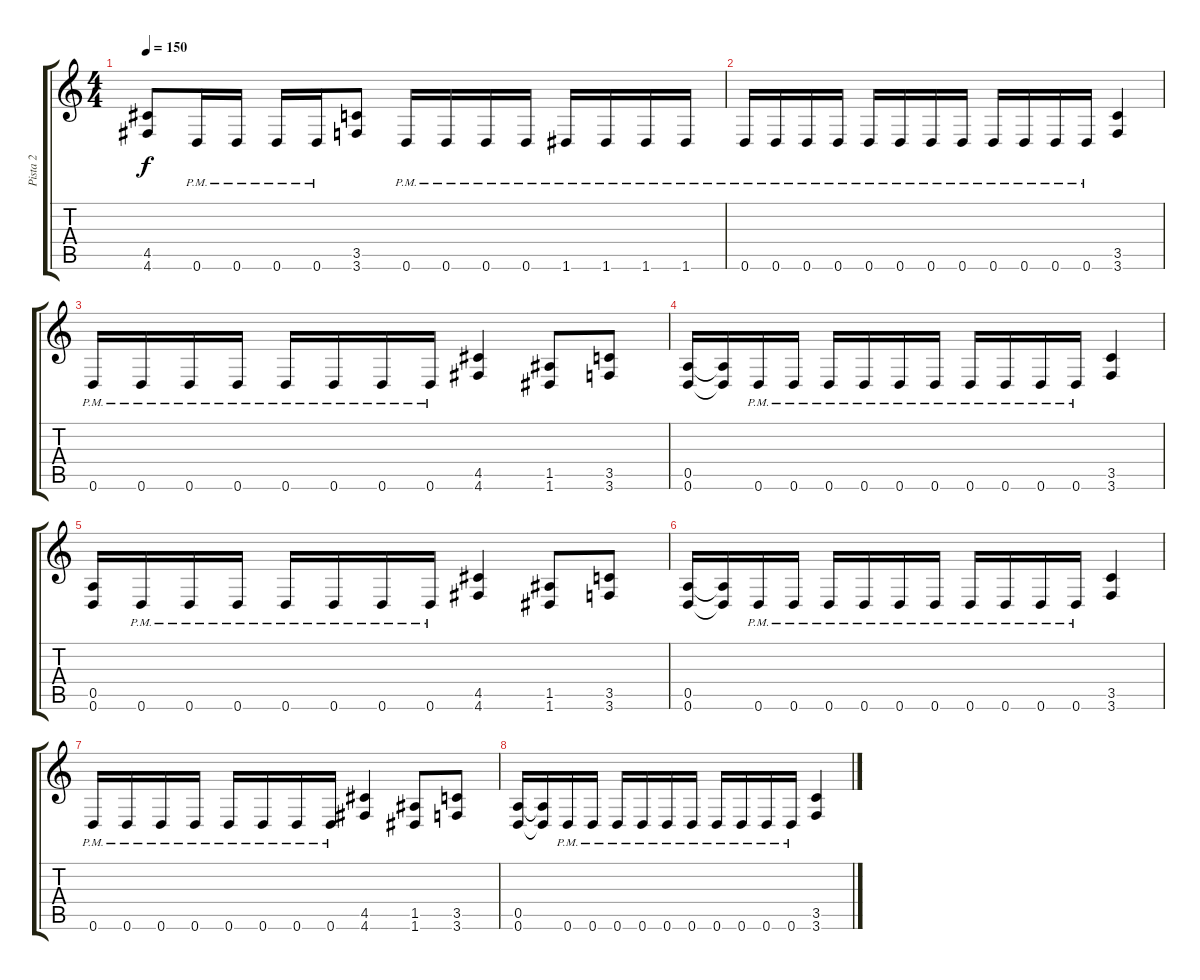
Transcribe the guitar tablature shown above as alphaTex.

\track ("Pista 2" "Pista 2") {instrument distortionguitar}
\staff {score tabs}
\tuning (E4 B3 G3 D3 A2 D2) {hide}
\ts (4 4)
\tempo 150
\clef g2
\ks c
(4.5 4.6).8{dy f} 0.6{pm}.16 0.6{pm}.16 0.6{pm}.16 0.6{pm}.16 (3.5 3.6).8 0.6{pm}.16 0.6{pm}.16 0.6{pm}.16 0.6{pm}.16 1.6{pm}.16 1.6{pm}.16 1.6{pm}.16 1.6{pm}.16 |
0.6{pm}.16 0.6{pm}.16 0.6{pm}.16 0.6{pm}.16 0.6{pm}.16 0.6{pm}.16 0.6{pm}.16 0.6{pm}.16 0.6{pm}.16 0.6{pm}.16 0.6{pm}.16 0.6{pm}.16 (3.5 3.6).4 |
0.6{pm}.16 0.6{pm}.16 0.6{pm}.16 0.6{pm}.16 0.6{pm}.16 0.6{pm}.16 0.6{pm}.16 0.6{pm}.16 (4.5 4.6).4 (1.5 1.6).8 (3.5 3.6).8 |
(0.5 0.6).16 (0.5{t} 0.6{t}).16 0.6{pm}.16 0.6{pm}.16 0.6{pm}.16 0.6{pm}.16 0.6{pm}.16 0.6{pm}.16 0.6{pm}.16 0.6{pm}.16 0.6{pm}.16 0.6{pm}.16 (3.5 3.6).4 |
(0.5 0.6).16 0.6{pm}.16 0.6{pm}.16 0.6{pm}.16 0.6{pm}.16 0.6{pm}.16 0.6{pm}.16 0.6{pm}.16 (4.5 4.6).4 (1.5 1.6).8 (3.5 3.6).8 |
(0.5 0.6).16 (0.5{t} 0.6{t}).16 0.6{pm}.16 0.6{pm}.16 0.6{pm}.16 0.6{pm}.16 0.6{pm}.16 0.6{pm}.16 0.6{pm}.16 0.6{pm}.16 0.6{pm}.16 0.6{pm}.16 (3.5 3.6).4 |
0.6{pm}.16 0.6{pm}.16 0.6{pm}.16 0.6{pm}.16 0.6{pm}.16 0.6{pm}.16 0.6{pm}.16 0.6{pm}.16 (4.5 4.6).4 (1.5 1.6).8 (3.5 3.6).8 |
(0.5 0.6).16 (0.5{t} 0.6{t}).16 0.6{pm}.16 0.6{pm}.16 0.6{pm}.16 0.6{pm}.16 0.6{pm}.16 0.6{pm}.16 0.6{pm}.16 0.6{pm}.16 0.6{pm}.16 0.6{pm}.16 (3.5 3.6).4
